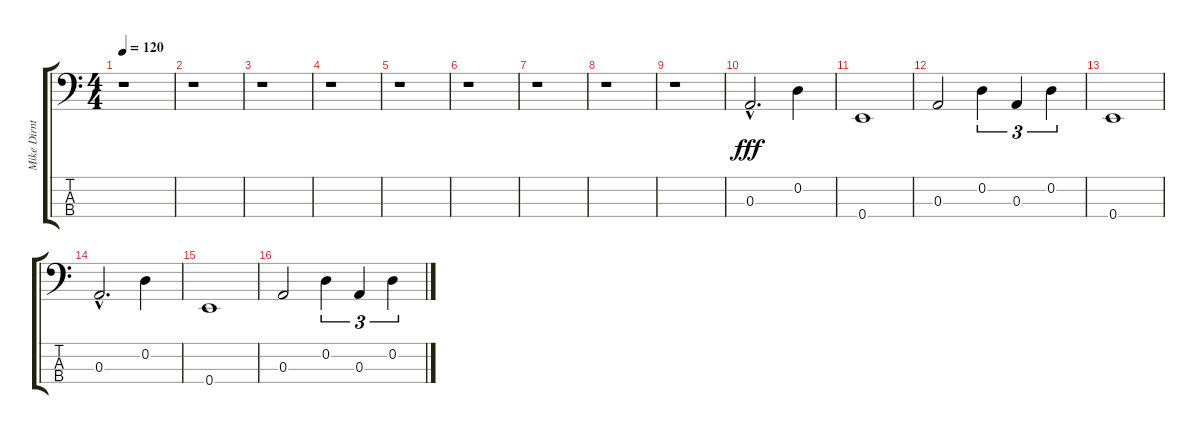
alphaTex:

\track ("Mike Dirnt" "Mike Dirnt") {instrument electricbassfinger}
\staff {score tabs}
\tuning (G2 D2 A1 E1) {hide}
\ts (4 4)
\tempo 120
\clef f4
\ks c
r.1{dy fff} |
r.1 |
r.1 |
r.1 |
r.1 |
r.1 |
r.1 |
r.1 |
r.1 |
0.3{hac}.2{d} 0.2.4 |
0.4.1 |
0.3.2 0.2.4{tu (3 2)} 0.3.4{tu (3 2)} 0.2.4{tu (3 2)} |
0.4.1 |
0.3{hac}.2{d} 0.2.4 |
0.4.1 |
0.3.2 0.2.4{tu (3 2)} 0.3.4{tu (3 2)} 0.2.4{tu (3 2)}
